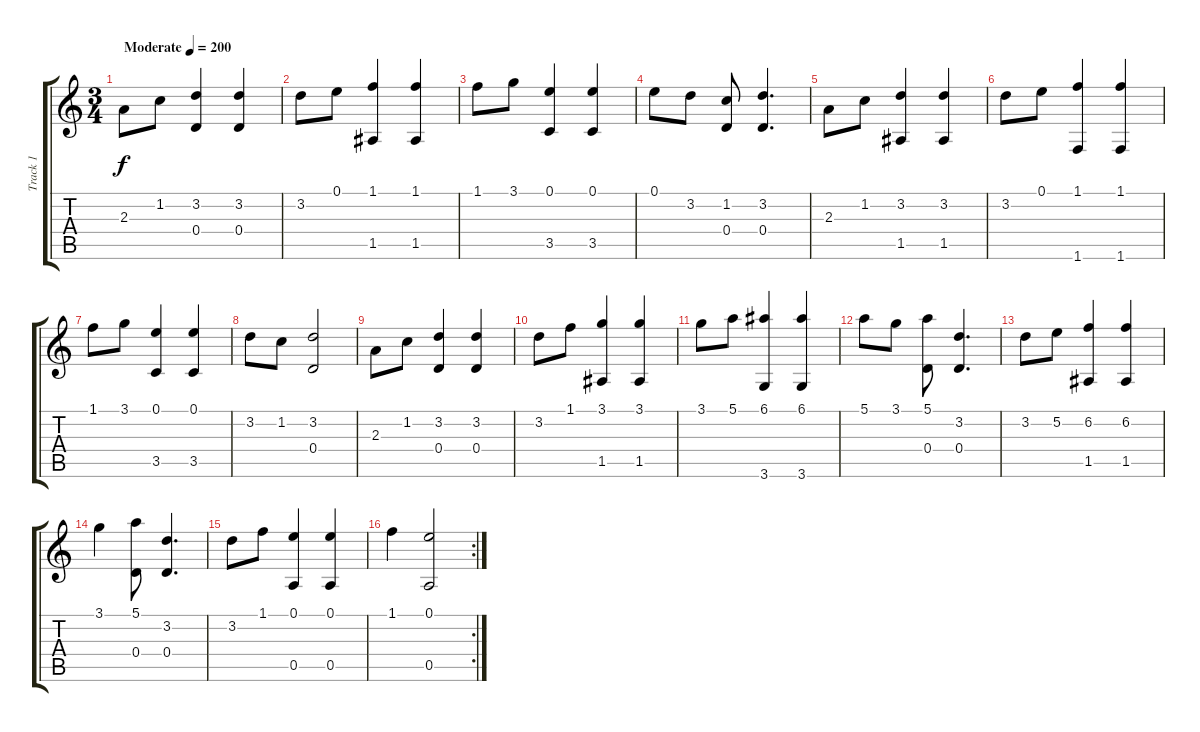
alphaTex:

\track ("Track 1" "Track 1") {instrument acousticguitarnylon}
\staff {score tabs}
\tuning (E4 B3 G3 D3 A2 E2) {hide}
\ts (3 4)
\tempo (200 "Moderate")
\clef g2
\ks c
2.3.8{dy f instrument acousticguitarnylon} 1.2.8 (3.2 0.4).4 (3.2 0.4).4 |
3.2.8 0.1.8 (1.1 1.5).4 (1.1 1.5).4 |
1.1.8 3.1.8 (0.1 3.5).4 (0.1 3.5).4 |
0.1.8 3.2.8 (1.2 0.4).8 (3.2 0.4).4{d} |
2.3.8 1.2.8 (3.2 1.5).4 (3.2 1.5).4 |
3.2.8 0.1.8 (1.1 1.6).4 (1.1 1.6).4 |
1.1.8 3.1.8 (0.1 3.5).4 (0.1 3.5).4 |
3.2.8 1.2.8 (3.2 0.4).2 |
2.3.8 1.2.8 (3.2 0.4).4 (3.2 0.4).4 |
3.2.8 1.1.8 (3.1 1.5).4 (3.1 1.5).4 |
3.1.8 5.1.8 (6.1 3.6).4 (6.1 3.6).4 |
5.1.8 3.1.8 (5.1 0.4).8 (3.2 0.4).4{d} |
3.2.8 5.2.8 (6.2 1.5).4 (6.2 1.5).4 |
3.1.4 (5.1 0.4).8 (3.2 0.4).4{d} |
3.2.8 1.1.8 (0.1 0.5).4 (0.1 0.5).4 |
\rc 2
1.1.4 (0.1 0.5).2
